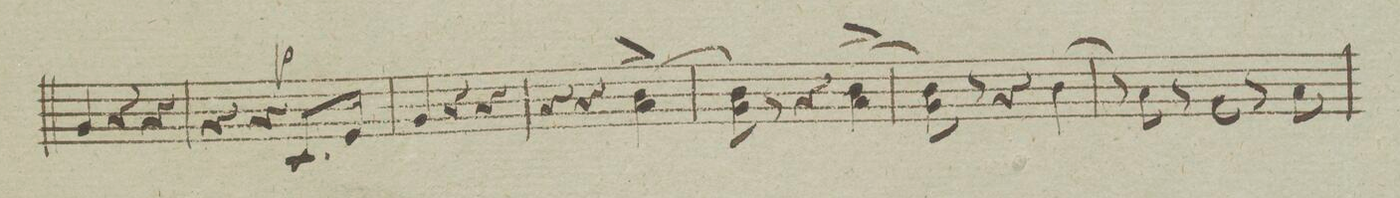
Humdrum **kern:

**kern	**dynam
*I"Violino. 2do	*
*clefG2	*
*k[b-e-a-]	*
*met(c|)	*
*M3/4	*
4g/	.
4r	.
4r	.
=81	=81
4r	.
4r	p
8.c/L	.
16e-/Jk	.
=82	=82
4g/	.
4r	.
4r	.
=83	=83
4r	.
4r	.
(4a-/^ 4cc/	.
=84	=84
8g\) 8b-\	.
8r	.
4r	.
(4a-/^ 4cc/	.
=85	=85
8g\) 8b-\	.
8r	.
4r	.
(4b-\	.
=86	=86
8r)	.
8a-\	.
8r	.
8g\	.
8r	.
8a-\	.
=87	=87
*-	*-
